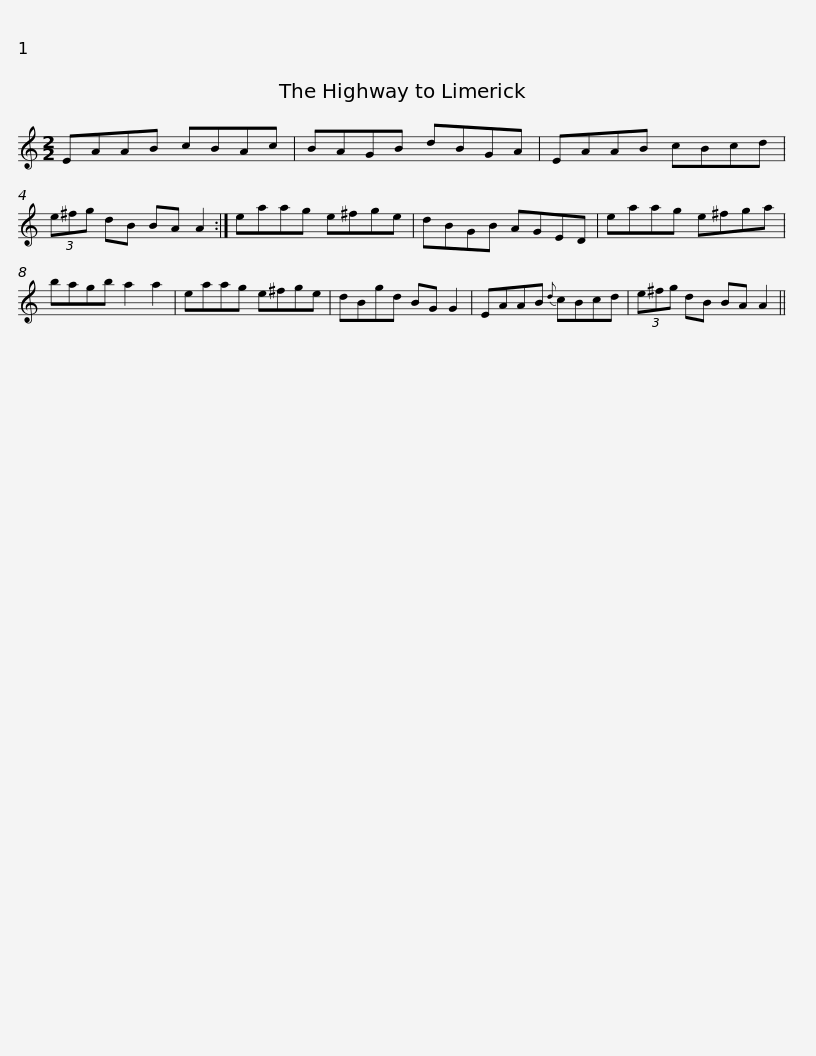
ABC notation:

X:1
L:1/8
M:2/2
I:linebreak $
K:C
V:1 treble
V:1
 EAAB cBAc | BAGB dBGA | EAAB cBcd | (3e^fg dB BA A2 :| eaag e^fge |$ %5
 dBGB AGED | eaag e^fga | bagb a2 a2 | eaag e^fge | dBgd BG G2 |$ %10
 EAAB{d} cBcd | (3e^fg dB BA A2 || %12
